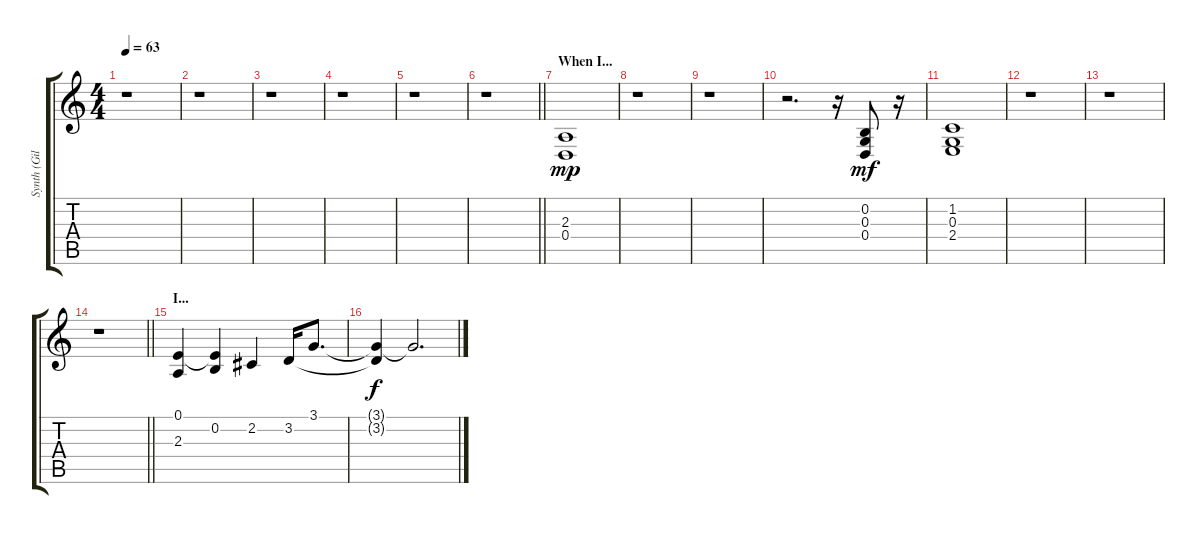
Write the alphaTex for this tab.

\track ("Synth (Gilmour)" "Synth (Gil") {instrument frenchhorn}
\staff {score tabs}
\tuning (E4 B3 G3 D3 A2 E2) {hide}
\ts (4 4)
\tempo 63
\clef g2
\ks c
r.1{dy mp} |
r.1 |
r.1 |
r.1 |
r.1 |
\barLineRight lightlight
r.1 |
\section ("" "When I...")
(2.3 0.4).1 |
r.1 |
r.1 |
r.2{d} r.16 (0.2 0.3 0.4).8{dy mf} r.16 |
(1.2 0.3 2.4).1 |
r.1 |
r.1 |
\barLineRight lightlight
r.1 |
\section ("" "I...")
(0.1 2.3).4 (0.1{t} 0.2).4 2.2.4 3.2.16 3.1.8{d} |
(3.1{t} 3.2{t}).4{dy f} 3.1{t}.2{d}
